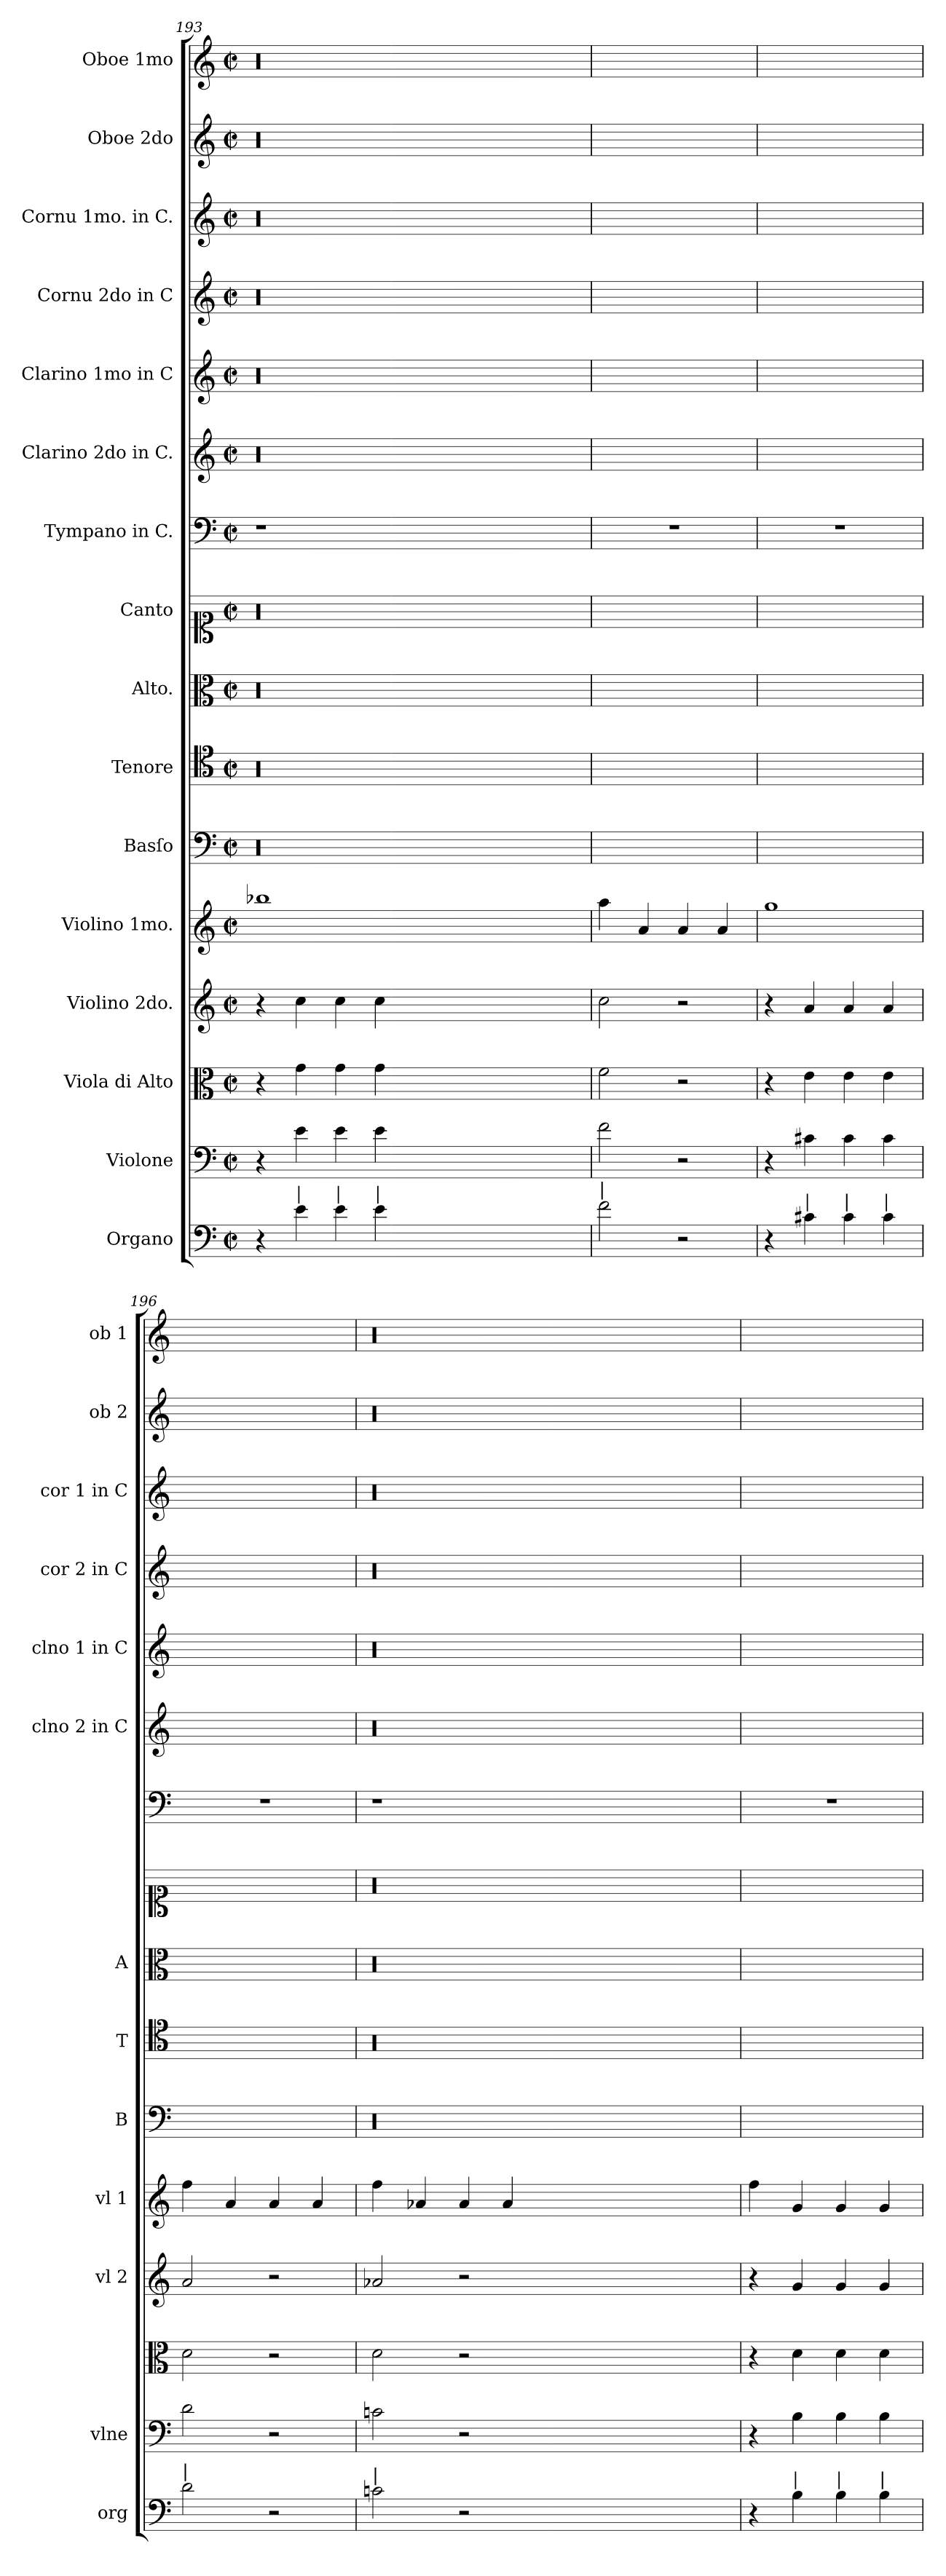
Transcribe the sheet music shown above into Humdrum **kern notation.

**kern	**kern	**kern	**kern	**kern	**kern	**kern	**kern	**kern	**kern	**kern	**kern	**kern	**kern	**kern	**kern
*part16	*part15	*part14	*part13	*part12	*part11	*part10	*part9	*part8	*part7	*part6	*part5	*part4	*part3	*part2	*part1
*staff16	*staff15	*staff14	*staff13	*staff12	*staff11	*staff10	*staff9	*staff8	*staff7	*staff6	*staff5	*staff4	*staff3	*staff2	*staff1
*I"Organo	*I"Violone	*I"Viola di Alto	*I"Violino 2do.	*I"Violino 1mo.	*I"Basſo	*I"Tenore	*I"Alto.	*I"Canto	*I"Tympano in C.	*I"Clarino 2do in C.	*I"Clarino 1mo in C	*I"Cornu 2do in C	*I"Cornu 1mo. in C.	*I"Oboe 2do	*I"Oboe 1mo
*I'org	*I'vlne	*	*I'vl 2	*I'vl 1	*I'B	*I'T	*I'A	*	*	*I'clno 2 in C	*I'clno 1 in C	*I'cor 2 in C	*I'cor 1 in C	*I'ob 2	*I'ob 1
*clefF4	*clefF4	*clefC3	*clefG2	*clefG2	*clefF4	*clefC4	*clefC3	*clefC1	*clefF4	*clefG2	*clefG2	*clefG2	*clefG2	*clefG2	*clefG2
*k[]	*k[]	*k[]	*k[]	*k[]	*k[]	*k[]	*k[]	*k[]	*k[]	*k[]	*k[]	*k[]	*k[]	*k[]	*k[]
*C:	*C:	*C:	*C:	*C:	*C:	*C:	*C:	*C:	*C:	*C:	*C:	*C:	*C:	*C:	*C:
*M2/2	*M2/2	*M2/2	*M2/2	*M2/2	*M2/2	*M2/2	*M2/2	*M2/2	*M2/2	*M2/2	*M2/2	*M2/2	*M2/2	*M2/2	*M2/2
*met(c|)	*met(c|)	*met(c|)	*met(c|)	*met(c|)	*met(c|)	*met(c|)	*met(c|)	*met(c|)	*met(c|)	*met(c|)	*met(c|)	*met(c|)	*met(c|)	*met(c|)	*met(c|)
=193	=193	=193	=193	=193	=193	=193	=193	=193	=193	=193	=193	=193	=193	=193	=193
4r	4r	4r	4r	1bb-X	00r	00r	00r	00r	1r	00r	00r	00r	00r	00r	00r
!LO:TX:a:t=|	!	!	!	!	!	!	!	!	!	!	!	!	!	!	!
4e\	4e\	4g\	4cc\	.	.	.	.	.	.	.	.	.	.	.	.
!LO:TX:a:t=|	!	!	!	!	!	!	!	!	!	!	!	!	!	!	!
4e\	4e\	4g\	4cc\	.	.	.	.	.	.	.	.	.	.	.	.
!LO:TX:a:t=|	!	!	!	!	!	!	!	!	!	!	!	!	!	!	!
4e\	4e\	4g\	4cc\	.	.	.	.	.	.	.	.	.	.	.	.
0.ryy	0.ryy	0.ryy	0.ryy	0.ryy	.	.	.	.	0.ryy	.	.	.	.	.	.
=194	=194	=194	=194	=194	=194	=194	=194	=194	=194	=194	=194	=194	=194	=194	=194
!LO:TX:a:t=|	!	!	!	!	!	!	!	!	!	!	!	!	!	!	!
2f\	2f\	2f\	2cc\	4aa\	1ryy	1ryy	1ryy	1ryy	1r	1ryy	1ryy	1ryy	1ryy	1ryy	1ryy
.	.	.	.	4a/	.	.	.	.	.	.	.	.	.	.	.
2r	2r	2r	2r	4a/	.	.	.	.	.	.	.	.	.	.	.
.	.	.	.	4a/	.	.	.	.	.	.	.	.	.	.	.
=195	=195	=195	=195	=195	=195	=195	=195	=195	=195	=195	=195	=195	=195	=195	=195
4r	4r	4r	4r	1gg	1ryy	1ryy	1ryy	1ryy	1r	1ryy	1ryy	1ryy	1ryy	1ryy	1ryy
!LO:TX:a:t=|	!	!	!	!	!	!	!	!	!	!	!	!	!	!	!
4c#X\	4c#X\	4e\	4a/	.	.	.	.	.	.	.	.	.	.	.	.
!LO:TX:a:t=|	!	!	!	!	!	!	!	!	!	!	!	!	!	!	!
4c#\	4c#\	4e\	4a/	.	.	.	.	.	.	.	.	.	.	.	.
!LO:TX:a:t=|	!	!	!	!	!	!	!	!	!	!	!	!	!	!	!
4c#\	4c#\	4e\	4a/	.	.	.	.	.	.	.	.	.	.	.	.
=196	=196	=196	=196	=196	=196	=196	=196	=196	=196	=196	=196	=196	=196	=196	=196
!LO:TX:a:t=|	!	!	!	!	!	!	!	!	!	!	!	!	!	!	!
2d\	2d\	2d\	2a/	4ff\	1ryy	1ryy	1ryy	1ryy	1r	1ryy	1ryy	1ryy	1ryy	1ryy	1ryy
.	.	.	.	4a/	.	.	.	.	.	.	.	.	.	.	.
2r	2r	2r	2r	4a/	.	.	.	.	.	.	.	.	.	.	.
.	.	.	.	4a/	.	.	.	.	.	.	.	.	.	.	.
=197	=197	=197	=197	=197	=197	=197	=197	=197	=197	=197	=197	=197	=197	=197	=197
!LO:TX:a:t=|	!	!	!	!	!	!	!	!	!	!	!	!	!	!	!
2cn\	2cn\	2d\	2a-X/	4ff\	00r	00r	00r	00r	1r	00r	00r	00r	00r	00r	00r
.	.	.	.	4a-X/	.	.	.	.	.	.	.	.	.	.	.
2r	2r	2r	2r	4a-/	.	.	.	.	.	.	.	.	.	.	.
.	.	.	.	4a-/	.	.	.	.	.	.	.	.	.	.	.
0.ryy	0.ryy	0.ryy	0.ryy	0.ryy	.	.	.	.	0.ryy	.	.	.	.	.	.
=198	=198	=198	=198	=198	=198	=198	=198	=198	=198	=198	=198	=198	=198	=198	=198
4r	4r	4r	4r	4ff\	1ryy	1ryy	1ryy	1ryy	1r	1ryy	1ryy	1ryy	1ryy	1ryy	1ryy
!LO:TX:a:t=|	!	!	!	!	!	!	!	!	!	!	!	!	!	!	!
4B\	4B\	4d\	4g/	4g/	.	.	.	.	.	.	.	.	.	.	.
!LO:TX:a:t=|	!	!	!	!	!	!	!	!	!	!	!	!	!	!	!
4B\	4B\	4d\	4g/	4g/	.	.	.	.	.	.	.	.	.	.	.
!LO:TX:a:t=|	!	!	!	!	!	!	!	!	!	!	!	!	!	!	!
4B\	4B\	4d\	4g/	4g/	.	.	.	.	.	.	.	.	.	.	.
=	=	=	=	=	=	=	=	=	=	=	=	=	=	=	=
*-	*-	*-	*-	*-	*-	*-	*-	*-	*-	*-	*-	*-	*-	*-	*-
